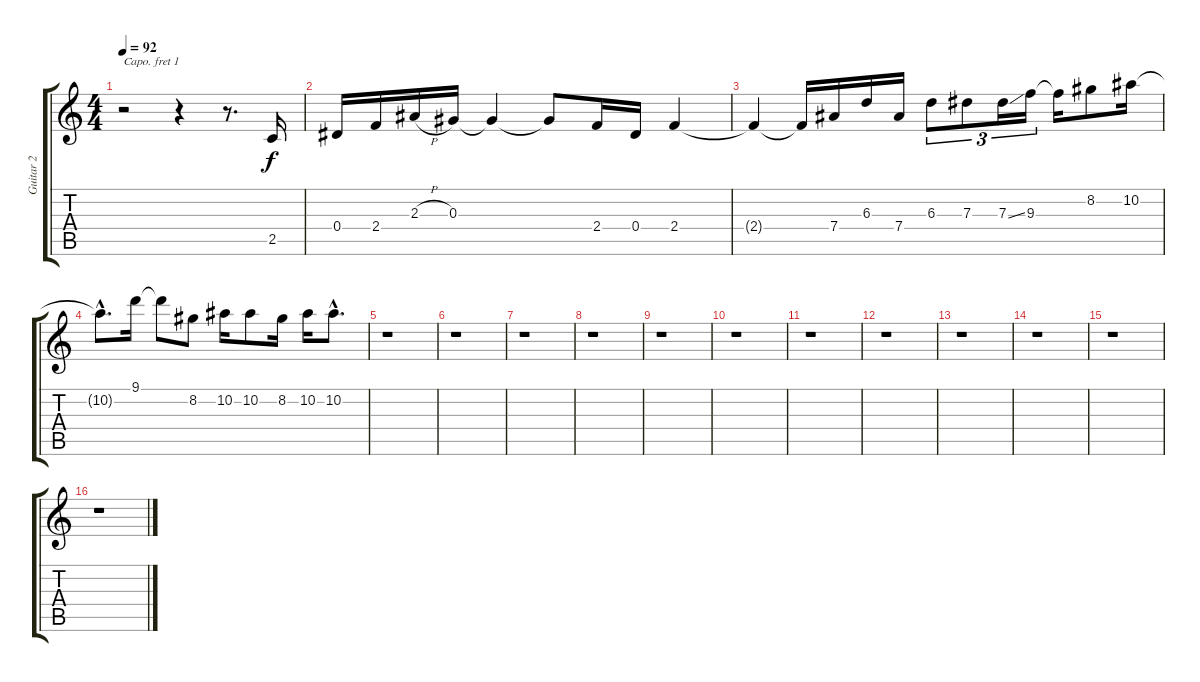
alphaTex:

\track ("Guitar 2" "Guitar 2") {instrument overdrivenguitar}
\staff {score tabs}
\capo 1
\tuning (E4 B3 G3 D3 A2 E2) {hide}
\ts (4 4)
\tempo 92
\clef g2
\ks c
r.2{dy f instrument overdrivenguitar} r.4 r.8{d} 2.5.16 |
0.4.16 2.4.16 2.3{h}.16 0.3.16 0.3{t}.4 0.3{t}.8 2.4.16 0.4.16 2.4.4 |
2.4{t}.4 2.4{t}.16 7.4.16 6.3.16 7.4.16 6.3.8{tu (3 2)} 7.3.8{tu (3 2)} 7.3{ss}.16{tu (3 2)} 9.3.16{tu (3 2)} 9.3{t}.16 8.2.8 10.2.16 |
10.2{hac t}.8{d} 9.1.16 9.1{t}.8 8.2.8 10.2.16 10.2.8 8.2.16 10.2.16 10.2{hac}.8{d} |
r.1 |
r.1 |
r.1 |
r.1 |
r.1 |
r.1 |
r.1 |
r.1 |
r.1 |
r.1 |
r.1 |
r.1
